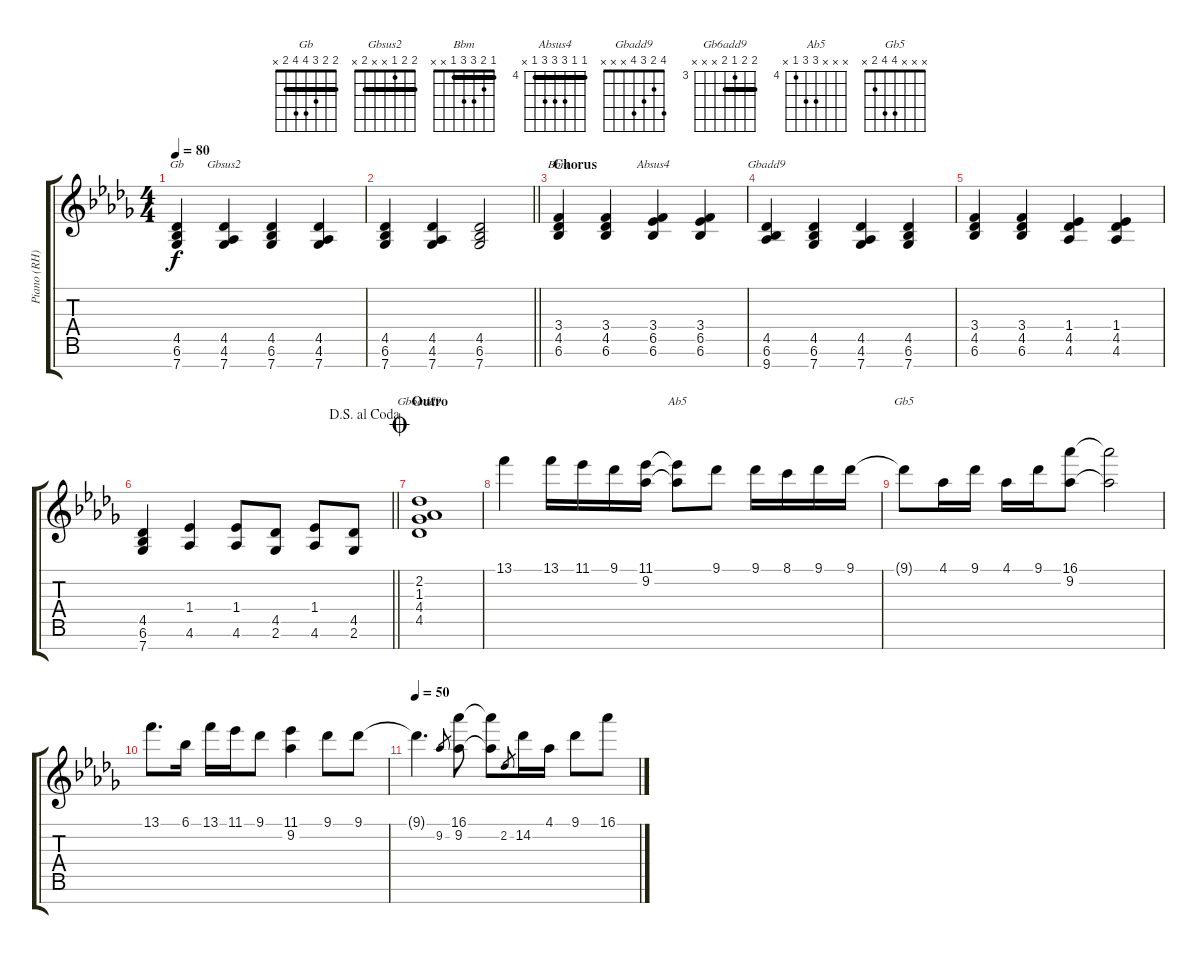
\track ("Piano (RH)" "Piano (RH)") {instrument acousticgrandpiano}
\staff {score tabs}
\tuning (E5 B4 G4 D4 A3 E3 B2) {hide}
\chord ("Gb" 2 2 3 4 4 2 x) {barre 2}
\chord ("Gbsus2" 2 2 1 x x 2 x) {barre 2}
\chord ("Bbm" 1 2 3 3 1 x x) {barre 1}
\chord ("Absus4" 4 4 6 6 6 4 x) {firstfret 4 barre 4}
\chord ("Gbadd9" 4 2 3 4 x x x)
\chord ("Gb6add9" 4 4 3 4 x x x) {firstfret 3 barre 4}
\chord ("Ab5" x x x 6 6 4 x) {firstfret 4}
\chord ("Gb5" x x x 4 4 2 x)
\ts (4 4)
\tempo 80
\clef g2
\ks db
(4.5 6.6 7.7).4{ch "Gb" dy f} (4.5 4.6 7.7).4{ch "Gbsus2"} (4.5 6.6 7.7).4 (4.5 4.6 7.7).4 |
\barLineRight lightlight
(4.5 6.6 7.7).4 (4.5 4.6 7.7).4 (4.5 6.6 7.7).2 |
\section ("" "Chorus")
(3.4 4.5 6.6).4{ch "Bbm"} (3.4 4.5 6.6).4 (3.4 6.5 6.6).4{ch "Absus4"} (3.4 6.5 6.6).4 |
(4.5 6.6 9.7).4{ch "Gbadd9"} (4.5 6.6 7.7).4 (4.5 4.6 7.7).4 (4.5 6.6 7.7).4 |
(3.4 4.5 6.6).4 (3.4 4.5 6.6).4 (1.4 4.5 4.6).4 (1.4 4.5 4.6).4 |
\jump dalsegnoalcoda
\barLineRight lightlight
(4.5 6.6 7.7).4 (1.4 4.6).4 (1.4 4.6).8 (4.5 2.6).8 (1.4 4.6).8 (4.5 2.6).8 |
\section ("" "Outro")
\jump coda
(2.2 1.3 4.4 4.5).1{ch "Gb6add9"} |
13.1.4 13.1.16 11.1.16 9.1.16 (11.1 9.2).16 (11.1{t} 9.2{t}).8{ch "Ab5"} 9.1.8 9.1.16 8.1.16 9.1.16 9.1.16 |
9.1{t}.8{ch "Gb5"} 4.1.16 9.1.16 4.1.16 9.1.16 (16.1 9.2).8 (16.1{t} 9.2{t}).2 |
13.1.8{d} 6.1.16 13.1.16 11.1.16 9.1.8 (11.1 9.2).4 9.1.8 9.1.8 |
\tempo 50
9.1{t}.4{d} 9.2.8{gr} (16.1 9.2).8 (16.1{t} 9.2{t}).8 2.2.8{gr} 14.2.16 4.1.16 9.1.8 16.1.8
